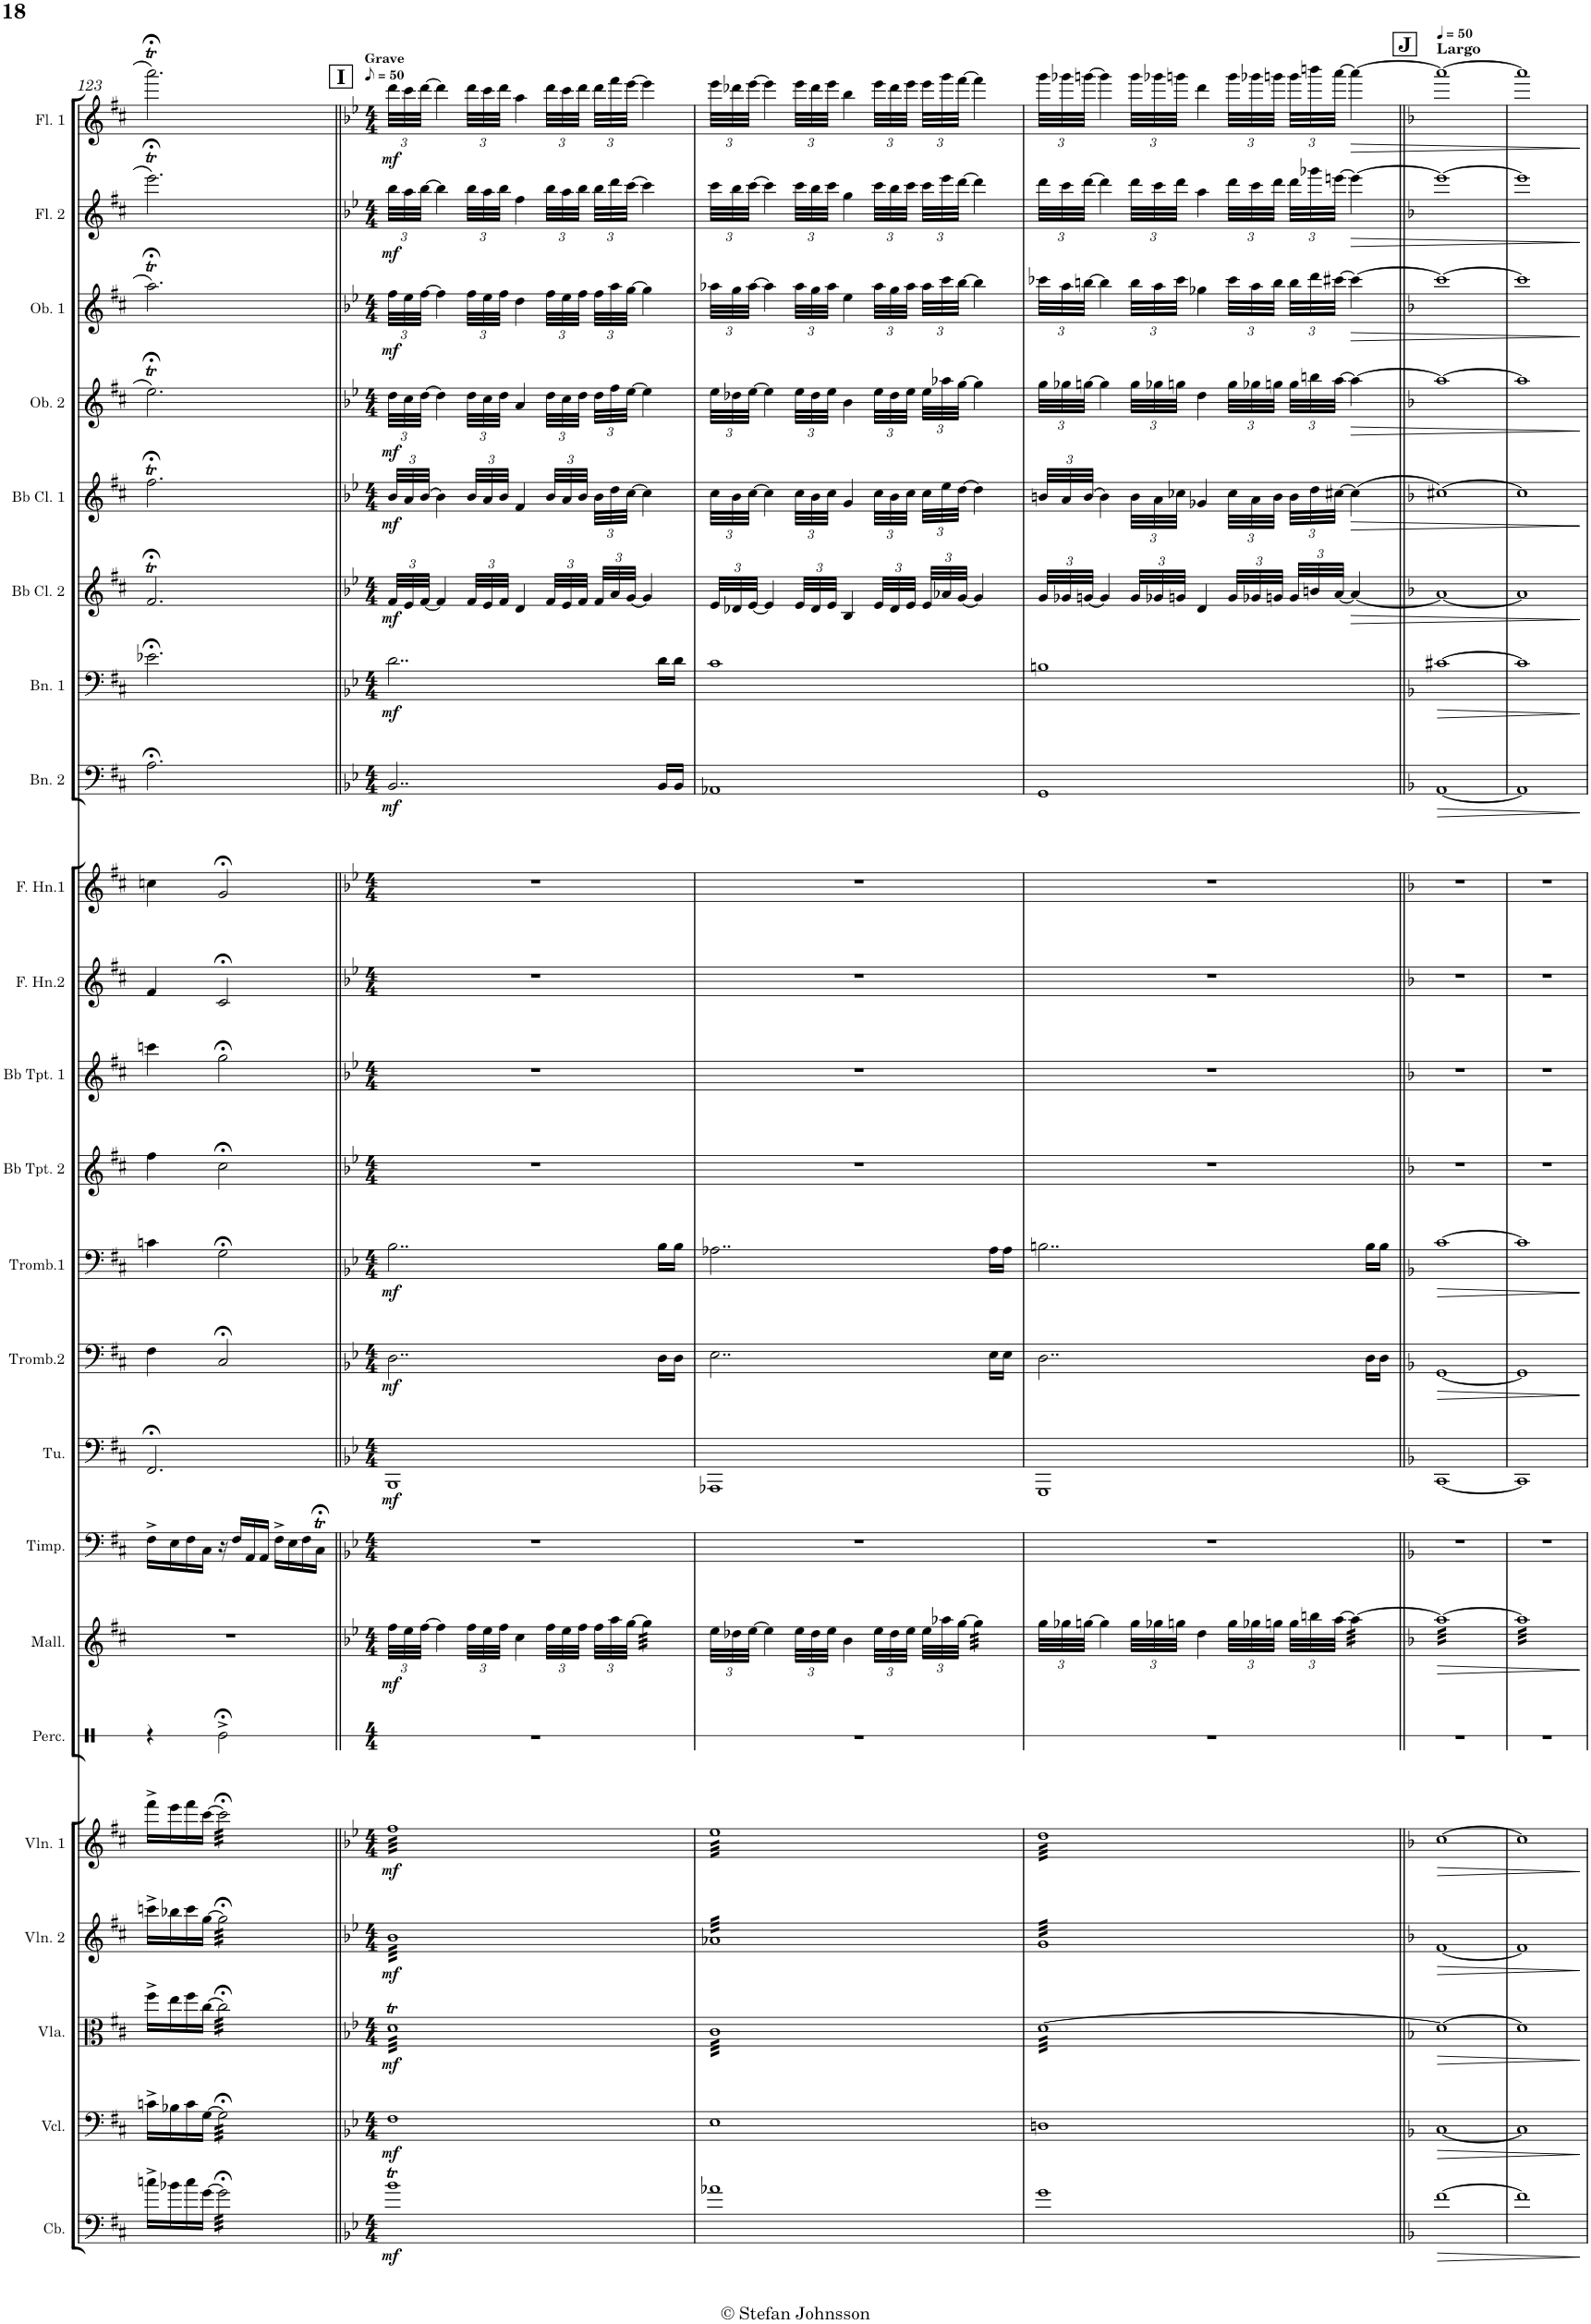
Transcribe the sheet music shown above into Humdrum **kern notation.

**kern	**dynam	**kern	**dynam	**kern	**dynam	**kern	**dynam	**kern	**dynam	**kern	**kern	**dynam	**kern	**kern	**dynam	**kern	**dynam	**kern	**dynam	**kern	**kern	**kern	**kern	**kern	**dynam	**kern	**dynam	**kern	**dynam	**kern	**dynam	**kern	**dynam	**kern	**dynam	**kern	**dynam	**kern	**dynam
*part23	*part23	*part22	*part22	*part21	*part21	*part20	*part20	*part19	*part19	*part18	*part17	*part17	*part16	*part15	*part15	*part14	*part14	*part13	*part13	*part12	*part11	*part10	*part9	*part8	*part8	*part7	*part7	*part6	*part6	*part5	*part5	*part4	*part4	*part3	*part3	*part2	*part2	*part1	*part1
*staff23	*staff23	*staff22	*staff22	*staff21	*staff21	*staff20	*staff20	*staff19	*staff19	*staff18	*staff17	*staff17	*staff16	*staff15	*staff15	*staff14	*staff14	*staff13	*staff13	*staff12	*staff11	*staff10	*staff9	*staff8	*staff8	*staff7	*staff7	*staff6	*staff6	*staff5	*staff5	*staff4	*staff4	*staff3	*staff3	*staff2	*staff2	*staff1	*staff1
*I"Contrabass	*	*I"Cello	*	*I"Viola	*	*I"Violin 2	*	*I"Violin 1	*	*I"Percussion	*I"Mallet	*	*I"Timpani	*I"Tuba	*	*I"Trombone2	*	*I"Trombone1	*	*I"Bb Trumpet 2	*I"Bb Trumpet 1	*I"French Horn2	*I"French Horn1	*I"Bassoon 2	*	*I"Bassoon 1	*	*I"Bb Clarinet 2	*	*I"Bb Clarinet 1	*	*I"Oboe 2	*	*I"Oboe 1	*	*I"Flute 2	*	*I"Flute 1	*
*I'Cb.	*	*	*	*I'Vla.	*	*I'Vln. 2	*	*I'Vln. 1	*	*I'Perc.	*I'Mall.	*	*I'Timp.	*I'Tu.	*	*I'Tromb.2	*	*I'Tromb.1	*	*I'Bb Tpt. 2	*I'Bb Tpt. 1	*I'F. Hn.2	*I'F. Hn.1	*I'Bn. 2	*	*I'Bn. 1	*	*I'Bb Cl. 2	*	*I'Bb Cl. 1	*	*I'Ob. 2	*	*I'Ob. 1	*	*I'Fl. 2	*	*I'Fl. 1	*
!!LO:PB:g=z
*clefF4	*	*clefF4	*	*clefC3	*	*clefG2	*	*clefG2	*	*clefX	*clefG2	*	*clefF4	*clefF4	*	*clefF4	*	*clefF4	*	*clefG2	*clefG2	*clefG2	*clefG2	*clefF4	*	*clefF4	*	*clefG2	*	*clefG2	*	*clefG2	*	*clefG2	*	*clefG2	*	*clefG2	*
*Trd7c12	*	*	*	*	*	*	*	*	*	*	*	*	*	*	*	*	*	*	*	*Trd1c2	*Trd1c2	*Trd4c7	*Trd4c7	*	*	*	*	*Trd1c2	*	*Trd1c2	*	*	*	*	*	*	*	*	*
*k[f#c#]	*	*k[f#c#]	*	*k[f#c#]	*	*k[f#c#]	*	*k[f#c#]	*	*k[f#c#]	*k[f#c#]	*	*k[f#c#]	*k[f#c#]	*	*k[f#c#]	*	*k[f#c#]	*	*k[f#c#]	*k[f#c#]	*k[f#c#]	*k[f#c#]	*k[f#c#]	*	*k[f#c#]	*	*k[f#c#]	*	*k[f#c#]	*	*k[f#c#]	*	*k[f#c#]	*	*k[f#c#]	*	*k[f#c#]	*
*D:	*	*D:	*	*D:	*	*D:	*	*D:	*	*D:	*D:	*	*D:	*D:	*	*D:	*	*D:	*	*D:	*D:	*D:	*D:	*D:	*	*D:	*	*D:	*	*D:	*	*D:	*	*D:	*	*D:	*	*D:	*
*M3/4	*	*M3/4	*	*M3/4	*	*M3/4	*	*M3/4	*	*M3/4	*M3/4	*	*M3/4	*M3/4	*	*M3/4	*	*M3/4	*	*M3/4	*M3/4	*M3/4	*M3/4	*M3/4	*	*M3/4	*	*M3/4	*	*M3/4	*	*M3/4	*	*M3/4	*	*M3/4	*	*M3/4	*
=123	=123	=123	=123	=123	=123	=123	=123	=123	=123	=123	=123	=123	=123	=123	=123	=123	=123	=123	=123	=123	=123	=123	=123	=123	=123	=123	=123	=123	=123	=123	=123	=123	=123	=123	=123	=123	=123	=123	=123
16ccn^\LL	.	16cn^\LL	.	16ff#^\LL	.	16cccn^\LL	.	16fff#^\LL	.	4r	2.r	.	16F#^\LL	2.FF#;</	.	4F#\	.	4cn\	.	4ff#\	4cccn\	4f#/	4ccn\	2.A;<\	.	2.e-X;<\	.	2.f#;<t/	.	2.ff#;<t\	.	2.ee;<T\	.	2.aa;<T\	.	2.eee;<T\	.	2.aaa;<T\	.
16b-X\	.	16B-X\	.	16ee\	.	16bb-X\	.	16eee\	.	.	.	.	16E\	.	.	.	.	.	.	.	.	.	.	.	.	.	.	.	.	.	.	.	.	.	.	.	.	.	.
16cc\	.	16c\	.	16ff#\	.	16ccc\	.	16fff#\	.	.	.	.	16F#\	.	.	.	.	.	.	.	.	.	.	.	.	.	.	.	.	.	.	.	.	.	.	.	.	.	.
[16g\JJ	.	[16G\JJ	.	[16cc#\JJ	.	[16gg\JJ	.	[16ccc#\JJ	.	.	.	.	16C#\JJ	.	.	.	.	.	.	.	.	.	.	.	.	.	.	.	.	.	.	.	.	.	.	.	.	.	.
*tremolo	*	*	*	*	*	*	*	*	*	*	*	*	*	*	*	*	*	*	*	*	*	*	*	*	*	*	*	*	*	*	*	*	*	*	*	*	*	*	*
*	*	*tremolo	*	*	*	*	*	*	*	*	*	*	*	*	*	*	*	*	*	*	*	*	*	*	*	*	*	*	*	*	*	*	*	*	*	*	*	*	*
*	*	*	*	*tremolo	*	*	*	*	*	*	*	*	*	*	*	*	*	*	*	*	*	*	*	*	*	*	*	*	*	*	*	*	*	*	*	*	*	*	*
*	*	*	*	*	*	*tremolo	*	*	*	*	*	*	*	*	*	*	*	*	*	*	*	*	*	*	*	*	*	*	*	*	*	*	*	*	*	*	*	*	*
*	*	*	*	*	*	*	*	*tremolo	*	*	*	*	*	*	*	*	*	*	*	*	*	*	*	*	*	*	*	*	*	*	*	*	*	*	*	*	*	*	*
32g;<\]LLL	.	32G;<\]LLL	.	32cc#;<\]LLL	.	32gg;<\]LLL	.	32ccc#;<\]LLL	.	2ffn;<^\	.	.	16r	.	.	2C#;</	.	2G;<\	.	2cc#;<\	2gg;<\	2c#;</	2g;</	.	.	.	.	.	.	.	.	.	.	.	.	.	.	.	.
32g;<\	.	32G;<\	.	32cc#;<\	.	32gg;<\	.	32ccc#;<\	.	.	.	.	.	.	.	.	.	.	.	.	.	.	.	.	.	.	.	.	.	.	.	.	.	.	.	.	.	.	.
32g;<\	.	32G;<\	.	32cc#;<\	.	32gg;<\	.	32ccc#;<\	.	.	.	.	16F#/LL	.	.	.	.	.	.	.	.	.	.	.	.	.	.	.	.	.	.	.	.	.	.	.	.	.	.
32g;<\	.	32G;<\	.	32cc#;<\	.	32gg;<\	.	32ccc#;<\	.	.	.	.	.	.	.	.	.	.	.	.	.	.	.	.	.	.	.	.	.	.	.	.	.	.	.	.	.	.	.
32g;<\	.	32G;<\	.	32cc#;<\	.	32gg;<\	.	32ccc#;<\	.	.	.	.	16AA/	.	.	.	.	.	.	.	.	.	.	.	.	.	.	.	.	.	.	.	.	.	.	.	.	.	.
32g;<\	.	32G;<\	.	32cc#;<\	.	32gg;<\	.	32ccc#;<\	.	.	.	.	.	.	.	.	.	.	.	.	.	.	.	.	.	.	.	.	.	.	.	.	.	.	.	.	.	.	.
32g;<\	.	32G;<\	.	32cc#;<\	.	32gg;<\	.	32ccc#;<\	.	.	.	.	16AA/JJ	.	.	.	.	.	.	.	.	.	.	.	.	.	.	.	.	.	.	.	.	.	.	.	.	.	.
32g;<\	.	32G;<\	.	32cc#;<\	.	32gg;<\	.	32ccc#;<\	.	.	.	.	.	.	.	.	.	.	.	.	.	.	.	.	.	.	.	.	.	.	.	.	.	.	.	.	.	.	.
32g;<\	.	32G;<\	.	32cc#;<\	.	32gg;<\	.	32ccc#;<\	.	.	.	.	16F#^\LL	.	.	.	.	.	.	.	.	.	.	.	.	.	.	.	.	.	.	.	.	.	.	.	.	.	.
32g;<\	.	32G;<\	.	32cc#;<\	.	32gg;<\	.	32ccc#;<\	.	.	.	.	.	.	.	.	.	.	.	.	.	.	.	.	.	.	.	.	.	.	.	.	.	.	.	.	.	.	.
32g;<\	.	32G;<\	.	32cc#;<\	.	32gg;<\	.	32ccc#;<\	.	.	.	.	16E\	.	.	.	.	.	.	.	.	.	.	.	.	.	.	.	.	.	.	.	.	.	.	.	.	.	.
32g;<\	.	32G;<\	.	32cc#;<\	.	32gg;<\	.	32ccc#;<\	.	.	.	.	.	.	.	.	.	.	.	.	.	.	.	.	.	.	.	.	.	.	.	.	.	.	.	.	.	.	.
32g;<\	.	32G;<\	.	32cc#;<\	.	32gg;<\	.	32ccc#;<\	.	.	.	.	16F#\	.	.	.	.	.	.	.	.	.	.	.	.	.	.	.	.	.	.	.	.	.	.	.	.	.	.
32g;<\	.	32G;<\	.	32cc#;<\	.	32gg;<\	.	32ccc#;<\	.	.	.	.	.	.	.	.	.	.	.	.	.	.	.	.	.	.	.	.	.	.	.	.	.	.	.	.	.	.	.
32g;<\	.	32G;<\	.	32cc#;<\	.	32gg;<\	.	32ccc#;<\	.	.	.	.	16C#;<t\JJ	.	.	.	.	.	.	.	.	.	.	.	.	.	.	.	.	.	.	.	.	.	.	.	.	.	.
32g;<\JJJ	.	32G;<\JJJ	.	32cc#;<\JJJ	.	32gg;<\JJJ	.	32ccc#;<\JJJ	.	.	.	.	.	.	.	.	.	.	.	.	.	.	.	.	.	.	.	.	.	.	.	.	.	.	.	.	.	.	.
*	*	*Xtremolo	*	*	*	*	*	*	*	*	*	*	*	*	*	*	*	*	*	*	*	*	*	*	*	*	*	*	*	*	*	*	*	*	*	*	*	*	*
*Xtremolo	*	*	*	*	*	*	*	*	*	*	*	*	*	*	*	*	*	*	*	*	*	*	*	*	*	*	*	*	*	*	*	*	*	*	*	*	*	*	*
=124||	=124||	=124||	=124||	=124||	=124||	=124||	=124||	=124||	=124||	=124||	=124||	=124||	=124||	=124||	=124||	=124||	=124||	=124||	=124||	=124||	=124||	=124||	=124||	=124||	=124||	=124||	=124||	=124||	=124||	=124||	=124||	=124||	=124||	=124||	=124||	=124||	=124||	=124||	=124||
!!LO:REH:place=s1:a:B:cj:fs=14:t=I
*k[b-e-]	*	*k[b-e-]	*	*k[b-e-]	*	*k[b-e-]	*	*k[b-e-]	*	*k[b-e-]	*k[b-e-]	*	*k[b-e-]	*k[b-e-]	*	*k[b-e-]	*	*k[b-e-]	*	*k[b-e-]	*k[b-e-]	*k[b-e-]	*k[b-e-]	*k[b-e-]	*	*k[b-e-]	*	*k[b-e-]	*	*k[b-e-]	*	*k[b-e-]	*	*k[b-e-]	*	*k[b-e-]	*	*k[b-e-]	*
*B-:	*	*B-:	*	*B-:	*	*B-:	*	*B-:	*	*B-:	*B-:	*	*B-:	*B-:	*	*B-:	*	*B-:	*	*B-:	*B-:	*B-:	*B-:	*B-:	*	*B-:	*	*B-:	*	*B-:	*	*B-:	*	*B-:	*	*B-:	*	*B-:	*
*M4/4	*	*M4/4	*	*M4/4	*	*M4/4	*	*M4/4	*	*M4/4	*M4/4	*	*M4/4	*M4/4	*	*M4/4	*	*M4/4	*	*M4/4	*M4/4	*M4/4	*M4/4	*M4/4	*	*M4/4	*	*M4/4	*	*M4/4	*	*M4/4	*	*M4/4	*	*M4/4	*	*M4/4	*
*	*	*	*	*	*	*	*	*	*	*	*Xbrackettup	*	*	*	*	*	*	*	*	*	*	*	*	*	*	*	*	*Xbrackettup	*	*Xbrackettup	*	*Xbrackettup	*	*Xbrackettup	*	*Xbrackettup	*	*Xbrackettup	*
*	*	*	*	*	*	*	*	*	*	*	*	*	*	*	*	*	*	*	*	*	*	*	*	*	*	*	*	*	*	*	*	*	*	*	*	*	*	*MM25	*
!	!	!	!	!	!	!	!	!	!	!	!	!	!	!	!	!	!	!	!	!	!	!	!	!	!	!	!	!	!	!	!	!	!	!	!	!	!	!LO:TX:a:B:t=Grave	!
!	!LO:DY:b	!	!LO:DY:b	!	!LO:DY:b	!	!LO:DY:b	!	!LO:DY:b	!	!	!LO:DY:b	!	!	!LO:DY:b	!	!LO:DY:b	!	!LO:DY:b	!	!	!	!	!	!LO:DY:b	!	!LO:DY:b	!	!LO:DY:b	!	!LO:DY:b	!	!LO:DY:b	!	!LO:DY:b	!	!LO:DY:b	!	!LO:DY:b
1b-T	mf	1F	mf	32dtLLL	mf	32b-LLL	mf	32ffLLL	mf	1r	48ff\LLL	mf	1r	1BBB-	mf	2..D\	mf	2..B-\	mf	1r	1r	1r	1r	2..BB-/	mf	2..d\	mf	48f/LLL	mf	48b-/LLL	mf	48dd\LLL	mf	48ff\LLL	mf	48bb-\LLL	mf	48ddd\LLL	mf
.	.	.	.	.	.	.	.	.	.	.	48ee-\	.	.	.	.	.	.	.	.	.	.	.	.	.	.	.	.	48e-/	.	48a/	.	48cc\	.	48ee-\	.	48aa\	.	48ccc\	.
.	.	.	.	32dt	.	32b-	.	32ff	.	.	.	.	.	.	.	.	.	.	.	.	.	.	.	.	.	.	.	.	.	.	.	.	.	.	.	.	.	.	.
.	.	.	.	.	.	.	.	.	.	.	[48ff\JJJ	.	.	.	.	.	.	.	.	.	.	.	.	.	.	.	.	[48f/JJJ	.	[48b-/JJJ	.	[48dd\JJJ	.	[48ff\JJJ	.	[48bb-\JJJ	.	[48ddd\JJJ	.
.	.	.	.	32dt	.	32b-	.	32ff	.	.	4ff\]	.	.	.	.	.	.	.	.	.	.	.	.	.	.	.	.	4f/]	.	4b-\]	.	4dd\]	.	4ff\]	.	4bb-\]	.	4ddd\]	.
.	.	.	.	32dt	.	32b-	.	32ff	.	.	.	.	.	.	.	.	.	.	.	.	.	.	.	.	.	.	.	.	.	.	.	.	.	.	.	.	.	.	.
.	.	.	.	32dt	.	32b-	.	32ff	.	.	.	.	.	.	.	.	.	.	.	.	.	.	.	.	.	.	.	.	.	.	.	.	.	.	.	.	.	.	.
.	.	.	.	32dt	.	32b-	.	32ff	.	.	.	.	.	.	.	.	.	.	.	.	.	.	.	.	.	.	.	.	.	.	.	.	.	.	.	.	.	.	.
.	.	.	.	32dt	.	32b-	.	32ff	.	.	.	.	.	.	.	.	.	.	.	.	.	.	.	.	.	.	.	.	.	.	.	.	.	.	.	.	.	.	.
.	.	.	.	32dt	.	32b-	.	32ff	.	.	.	.	.	.	.	.	.	.	.	.	.	.	.	.	.	.	.	.	.	.	.	.	.	.	.	.	.	.	.
.	.	.	.	32dt	.	32b-	.	32ff	.	.	.	.	.	.	.	.	.	.	.	.	.	.	.	.	.	.	.	.	.	.	.	.	.	.	.	.	.	.	.
.	.	.	.	32dt	.	32b-	.	32ff	.	.	.	.	.	.	.	.	.	.	.	.	.	.	.	.	.	.	.	.	.	.	.	.	.	.	.	.	.	.	.
.	.	.	.	32dt	.	32b-	.	32ff	.	.	48ff\LLL	.	.	.	.	.	.	.	.	.	.	.	.	.	.	.	.	48f/LLL	.	48b-/LLL	.	48dd\LLL	.	48ff\LLL	.	48bb-\LLL	.	48ddd\LLL	.
.	.	.	.	.	.	.	.	.	.	.	48ee-\	.	.	.	.	.	.	.	.	.	.	.	.	.	.	.	.	48e-/	.	48a/	.	48cc\	.	48ee-\	.	48aa\	.	48ccc\	.
.	.	.	.	32dt	.	32b-	.	32ff	.	.	.	.	.	.	.	.	.	.	.	.	.	.	.	.	.	.	.	.	.	.	.	.	.	.	.	.	.	.	.
.	.	.	.	.	.	.	.	.	.	.	48ff\JJJ	.	.	.	.	.	.	.	.	.	.	.	.	.	.	.	.	48f/JJJ	.	48b-/JJJ	.	48dd\JJJ	.	48ff\JJJ	.	48bb-\JJJ	.	48ddd\JJJ	.
.	.	.	.	32dt	.	32b-	.	32ff	.	.	4cc\	.	.	.	.	.	.	.	.	.	.	.	.	.	.	.	.	4d/	.	4f/	.	4a/	.	4dd\	.	4ff\	.	4aa\	.
.	.	.	.	32dt	.	32b-	.	32ff	.	.	.	.	.	.	.	.	.	.	.	.	.	.	.	.	.	.	.	.	.	.	.	.	.	.	.	.	.	.	.
.	.	.	.	32dt	.	32b-	.	32ff	.	.	.	.	.	.	.	.	.	.	.	.	.	.	.	.	.	.	.	.	.	.	.	.	.	.	.	.	.	.	.
.	.	.	.	32dt	.	32b-	.	32ff	.	.	.	.	.	.	.	.	.	.	.	.	.	.	.	.	.	.	.	.	.	.	.	.	.	.	.	.	.	.	.
.	.	.	.	32dt	.	32b-	.	32ff	.	.	.	.	.	.	.	.	.	.	.	.	.	.	.	.	.	.	.	.	.	.	.	.	.	.	.	.	.	.	.
.	.	.	.	32dt	.	32b-	.	32ff	.	.	.	.	.	.	.	.	.	.	.	.	.	.	.	.	.	.	.	.	.	.	.	.	.	.	.	.	.	.	.
.	.	.	.	32dt	.	32b-	.	32ff	.	.	.	.	.	.	.	.	.	.	.	.	.	.	.	.	.	.	.	.	.	.	.	.	.	.	.	.	.	.	.
.	.	.	.	32dt	.	32b-	.	32ff	.	.	.	.	.	.	.	.	.	.	.	.	.	.	.	.	.	.	.	.	.	.	.	.	.	.	.	.	.	.	.
.	.	.	.	32dt	.	32b-	.	32ff	.	.	48ff\LLL	.	.	.	.	.	.	.	.	.	.	.	.	.	.	.	.	48f/LLL	.	48b-/LLL	.	48dd\LLL	.	48ff\LLL	.	48bb-\LLL	.	48ddd\LLL	.
.	.	.	.	.	.	.	.	.	.	.	48ee-\	.	.	.	.	.	.	.	.	.	.	.	.	.	.	.	.	48e-/	.	48a/	.	48cc\	.	48ee-\	.	48aa\	.	48ccc\	.
.	.	.	.	32dt	.	32b-	.	32ff	.	.	.	.	.	.	.	.	.	.	.	.	.	.	.	.	.	.	.	.	.	.	.	.	.	.	.	.	.	.	.
.	.	.	.	.	.	.	.	.	.	.	48ff\JJJ	.	.	.	.	.	.	.	.	.	.	.	.	.	.	.	.	48f/JJJ	.	48b-/JJJ	.	48dd\JJJ	.	48ff\JJJ	.	48bb-\JJJ	.	48ddd\JJJ	.
.	.	.	.	32dt	.	32b-	.	32ff	.	.	48ff\LLL	.	.	.	.	.	.	.	.	.	.	.	.	.	.	.	.	48f/LLL	.	48b-\LLL	.	48dd\LLL	.	48ff\LLL	.	48bb-\LLL	.	48ddd\LLL	.
.	.	.	.	.	.	.	.	.	.	.	48aa\	.	.	.	.	.	.	.	.	.	.	.	.	.	.	.	.	48a/	.	48dd\	.	48ff\	.	48aa\	.	48ddd\	.	48fff\	.
.	.	.	.	32dt	.	32b-	.	32ff	.	.	.	.	.	.	.	.	.	.	.	.	.	.	.	.	.	.	.	.	.	.	.	.	.	.	.	.	.	.	.
.	.	.	.	.	.	.	.	.	.	.	[48gg\JJJ	.	.	.	.	.	.	.	.	.	.	.	.	.	.	.	.	[48g/JJJ	.	[48cc\JJJ	.	[48ee-\JJJ	.	[48gg\JJJ	.	[48ccc\JJJ	.	[48eee-\JJJ	.
*	*	*	*	*	*	*	*	*	*	*	*tremolo	*	*	*	*	*	*	*	*	*	*	*	*	*	*	*	*	*	*	*	*	*	*	*	*	*	*	*	*
.	.	.	.	32dt	.	32b-	.	32ff	.	.	32gg\]LLL	.	.	.	.	.	.	.	.	.	.	.	.	.	.	.	.	4g/]	.	4cc\]	.	4ee-\]	.	4gg\]	.	4ccc\]	.	4eee-\]	.
.	.	.	.	32dt	.	32b-	.	32ff	.	.	32gg\	.	.	.	.	.	.	.	.	.	.	.	.	.	.	.	.	.	.	.	.	.	.	.	.	.	.	.	.
.	.	.	.	32dt	.	32b-	.	32ff	.	.	32gg\	.	.	.	.	.	.	.	.	.	.	.	.	.	.	.	.	.	.	.	.	.	.	.	.	.	.	.	.
.	.	.	.	32dt	.	32b-	.	32ff	.	.	32gg\	.	.	.	.	.	.	.	.	.	.	.	.	.	.	.	.	.	.	.	.	.	.	.	.	.	.	.	.
.	.	.	.	32dt	.	32b-	.	32ff	.	.	32gg\	.	.	.	.	16D\LL	.	16B-\LL	.	.	.	.	.	16BB-/LL	.	16d\LL	.	.	.	.	.	.	.	.	.	.	.	.	.
.	.	.	.	32dt	.	32b-	.	32ff	.	.	32gg\	.	.	.	.	.	.	.	.	.	.	.	.	.	.	.	.	.	.	.	.	.	.	.	.	.	.	.	.
.	.	.	.	32dt	.	32b-	.	32ff	.	.	32gg\	.	.	.	.	16D\JJ	.	16B-\JJ	.	.	.	.	.	16BB-/JJ	.	16d\JJ	.	.	.	.	.	.	.	.	.	.	.	.	.
.	.	.	.	32dtJJJ	.	32b-JJJ	.	32ffJJJ	.	.	32gg\JJJ	.	.	.	.	.	.	.	.	.	.	.	.	.	.	.	.	.	.	.	.	.	.	.	.	.	.	.	.
*	*	*	*	*	*	*	*	*	*	*	*Xtremolo	*	*	*	*	*	*	*	*	*	*	*	*	*	*	*	*	*	*	*	*	*	*	*	*	*	*	*	*
=125	=125	=125	=125	=125	=125	=125	=125	=125	=125	=125	=125	=125	=125	=125	=125	=125	=125	=125	=125	=125	=125	=125	=125	=125	=125	=125	=125	=125	=125	=125	=125	=125	=125	=125	=125	=125	=125	=125	=125
1a-X	.	1E-	.	32cLLL	.	32a-XLLL	.	32ee-LLL	.	1r	48ee-\LLL	.	1r	1AAA-X	.	2..E-\	.	2..A-X\	.	1r	1r	1r	1r	1AA-X	.	1c	.	48e-/LLL	.	48cc\LLL	.	48ee-\LLL	.	48aa-X\LLL	.	48ccc\LLL	.	48eee-\LLL	.
.	.	.	.	.	.	.	.	.	.	.	48dd-X\	.	.	.	.	.	.	.	.	.	.	.	.	.	.	.	.	48d-X/	.	48b-\	.	48dd-X\	.	48gg\	.	48bb-\	.	48ddd-X\	.
.	.	.	.	32c	.	32a-X	.	32ee-	.	.	.	.	.	.	.	.	.	.	.	.	.	.	.	.	.	.	.	.	.	.	.	.	.	.	.	.	.	.	.
.	.	.	.	.	.	.	.	.	.	.	[48ee-\JJJ	.	.	.	.	.	.	.	.	.	.	.	.	.	.	.	.	[48e-/JJJ	.	[48cc\JJJ	.	[48ee-\JJJ	.	[48aa-\JJJ	.	[48ccc\JJJ	.	[48eee-\JJJ	.
.	.	.	.	32c	.	32a-X	.	32ee-	.	.	4ee-\]	.	.	.	.	.	.	.	.	.	.	.	.	.	.	.	.	4e-/]	.	4cc\]	.	4ee-\]	.	4aa-\]	.	4ccc\]	.	4eee-\]	.
.	.	.	.	32c	.	32a-X	.	32ee-	.	.	.	.	.	.	.	.	.	.	.	.	.	.	.	.	.	.	.	.	.	.	.	.	.	.	.	.	.	.	.
.	.	.	.	32c	.	32a-X	.	32ee-	.	.	.	.	.	.	.	.	.	.	.	.	.	.	.	.	.	.	.	.	.	.	.	.	.	.	.	.	.	.	.
.	.	.	.	32c	.	32a-X	.	32ee-	.	.	.	.	.	.	.	.	.	.	.	.	.	.	.	.	.	.	.	.	.	.	.	.	.	.	.	.	.	.	.
.	.	.	.	32c	.	32a-X	.	32ee-	.	.	.	.	.	.	.	.	.	.	.	.	.	.	.	.	.	.	.	.	.	.	.	.	.	.	.	.	.	.	.
.	.	.	.	32c	.	32a-X	.	32ee-	.	.	.	.	.	.	.	.	.	.	.	.	.	.	.	.	.	.	.	.	.	.	.	.	.	.	.	.	.	.	.
.	.	.	.	32c	.	32a-X	.	32ee-	.	.	.	.	.	.	.	.	.	.	.	.	.	.	.	.	.	.	.	.	.	.	.	.	.	.	.	.	.	.	.
.	.	.	.	32c	.	32a-X	.	32ee-	.	.	.	.	.	.	.	.	.	.	.	.	.	.	.	.	.	.	.	.	.	.	.	.	.	.	.	.	.	.	.
.	.	.	.	32c	.	32a-X	.	32ee-	.	.	48ee-\LLL	.	.	.	.	.	.	.	.	.	.	.	.	.	.	.	.	48e-/LLL	.	48cc\LLL	.	48ee-\LLL	.	48aa-\LLL	.	48ccc\LLL	.	48eee-\LLL	.
.	.	.	.	.	.	.	.	.	.	.	48dd-\	.	.	.	.	.	.	.	.	.	.	.	.	.	.	.	.	48d-/	.	48b-\	.	48dd-\	.	48gg\	.	48bb-\	.	48ddd-\	.
.	.	.	.	32c	.	32a-X	.	32ee-	.	.	.	.	.	.	.	.	.	.	.	.	.	.	.	.	.	.	.	.	.	.	.	.	.	.	.	.	.	.	.
.	.	.	.	.	.	.	.	.	.	.	48ee-\JJJ	.	.	.	.	.	.	.	.	.	.	.	.	.	.	.	.	48e-/JJJ	.	48cc\JJJ	.	48ee-\JJJ	.	48aa-\JJJ	.	48ccc\JJJ	.	48eee-\JJJ	.
.	.	.	.	32c	.	32a-X	.	32ee-	.	.	4b-\	.	.	.	.	.	.	.	.	.	.	.	.	.	.	.	.	4B-/	.	4g/	.	4b-\	.	4ee-\	.	4gg\	.	4bb-\	.
.	.	.	.	32c	.	32a-X	.	32ee-	.	.	.	.	.	.	.	.	.	.	.	.	.	.	.	.	.	.	.	.	.	.	.	.	.	.	.	.	.	.	.
.	.	.	.	32c	.	32a-X	.	32ee-	.	.	.	.	.	.	.	.	.	.	.	.	.	.	.	.	.	.	.	.	.	.	.	.	.	.	.	.	.	.	.
.	.	.	.	32c	.	32a-X	.	32ee-	.	.	.	.	.	.	.	.	.	.	.	.	.	.	.	.	.	.	.	.	.	.	.	.	.	.	.	.	.	.	.
.	.	.	.	32c	.	32a-X	.	32ee-	.	.	.	.	.	.	.	.	.	.	.	.	.	.	.	.	.	.	.	.	.	.	.	.	.	.	.	.	.	.	.
.	.	.	.	32c	.	32a-X	.	32ee-	.	.	.	.	.	.	.	.	.	.	.	.	.	.	.	.	.	.	.	.	.	.	.	.	.	.	.	.	.	.	.
.	.	.	.	32c	.	32a-X	.	32ee-	.	.	.	.	.	.	.	.	.	.	.	.	.	.	.	.	.	.	.	.	.	.	.	.	.	.	.	.	.	.	.
.	.	.	.	32c	.	32a-X	.	32ee-	.	.	.	.	.	.	.	.	.	.	.	.	.	.	.	.	.	.	.	.	.	.	.	.	.	.	.	.	.	.	.
.	.	.	.	32c	.	32a-X	.	32ee-	.	.	48ee-\LLL	.	.	.	.	.	.	.	.	.	.	.	.	.	.	.	.	48e-/LLL	.	48cc\LLL	.	48ee-\LLL	.	48aa-\LLL	.	48ccc\LLL	.	48eee-\LLL	.
.	.	.	.	.	.	.	.	.	.	.	48dd-\	.	.	.	.	.	.	.	.	.	.	.	.	.	.	.	.	48d-/	.	48b-\	.	48dd-\	.	48gg\	.	48bb-\	.	48ddd-\	.
.	.	.	.	32c	.	32a-X	.	32ee-	.	.	.	.	.	.	.	.	.	.	.	.	.	.	.	.	.	.	.	.	.	.	.	.	.	.	.	.	.	.	.
.	.	.	.	.	.	.	.	.	.	.	48ee-\JJJ	.	.	.	.	.	.	.	.	.	.	.	.	.	.	.	.	48e-/JJJ	.	48cc\JJJ	.	48ee-\JJJ	.	48aa-\JJJ	.	48ccc\JJJ	.	48eee-\JJJ	.
.	.	.	.	32c	.	32a-X	.	32ee-	.	.	48ee-\LLL	.	.	.	.	.	.	.	.	.	.	.	.	.	.	.	.	48e-/LLL	.	48cc\LLL	.	48ee-\LLL	.	48aa-\LLL	.	48ccc\LLL	.	48eee-\LLL	.
.	.	.	.	.	.	.	.	.	.	.	48aa-X\	.	.	.	.	.	.	.	.	.	.	.	.	.	.	.	.	48a-X/	.	48ee-\	.	48aa-X\	.	48ccc\	.	48eee-\	.	48ggg\	.
.	.	.	.	32c	.	32a-X	.	32ee-	.	.	.	.	.	.	.	.	.	.	.	.	.	.	.	.	.	.	.	.	.	.	.	.	.	.	.	.	.	.	.
.	.	.	.	.	.	.	.	.	.	.	[48gg\JJJ	.	.	.	.	.	.	.	.	.	.	.	.	.	.	.	.	[48g/JJJ	.	[48dd\JJJ	.	[48gg\JJJ	.	[48bb-\JJJ	.	[48ddd\JJJ	.	[48fff\JJJ	.
*	*	*	*	*	*	*	*	*	*	*	*tremolo	*	*	*	*	*	*	*	*	*	*	*	*	*	*	*	*	*	*	*	*	*	*	*	*	*	*	*	*
.	.	.	.	32c	.	32a-X	.	32ee-	.	.	32gg\]LLL	.	.	.	.	.	.	.	.	.	.	.	.	.	.	.	.	4g/]	.	4dd\]	.	4gg\]	.	4bb-\]	.	4ddd\]	.	4fff\]	.
.	.	.	.	32c	.	32a-X	.	32ee-	.	.	32gg\	.	.	.	.	.	.	.	.	.	.	.	.	.	.	.	.	.	.	.	.	.	.	.	.	.	.	.	.
.	.	.	.	32c	.	32a-X	.	32ee-	.	.	32gg\	.	.	.	.	.	.	.	.	.	.	.	.	.	.	.	.	.	.	.	.	.	.	.	.	.	.	.	.
.	.	.	.	32c	.	32a-X	.	32ee-	.	.	32gg\	.	.	.	.	.	.	.	.	.	.	.	.	.	.	.	.	.	.	.	.	.	.	.	.	.	.	.	.
.	.	.	.	32c	.	32a-X	.	32ee-	.	.	32gg\	.	.	.	.	16E-\LL	.	16A-\LL	.	.	.	.	.	.	.	.	.	.	.	.	.	.	.	.	.	.	.	.	.
.	.	.	.	32c	.	32a-X	.	32ee-	.	.	32gg\	.	.	.	.	.	.	.	.	.	.	.	.	.	.	.	.	.	.	.	.	.	.	.	.	.	.	.	.
.	.	.	.	32c	.	32a-X	.	32ee-	.	.	32gg\	.	.	.	.	16E-\JJ	.	16A-\JJ	.	.	.	.	.	.	.	.	.	.	.	.	.	.	.	.	.	.	.	.	.
.	.	.	.	32cJJJ	.	32a-XJJJ	.	32ee-JJJ	.	.	32gg\JJJ	.	.	.	.	.	.	.	.	.	.	.	.	.	.	.	.	.	.	.	.	.	.	.	.	.	.	.	.
*	*	*	*	*	*	*	*	*	*	*	*Xtremolo	*	*	*	*	*	*	*	*	*	*	*	*	*	*	*	*	*	*	*	*	*	*	*	*	*	*	*	*
=126	=126	=126	=126	=126	=126	=126	=126	=126	=126	=126	=126	=126	=126	=126	=126	=126	=126	=126	=126	=126	=126	=126	=126	=126	=126	=126	=126	=126	=126	=126	=126	=126	=126	=126	=126	=126	=126	=126	=126
1g	.	1Dn	.	[32dLLL	.	32gLLL	.	32ddLLL	.	1r	48gg\LLL	.	1r	1GGG	.	2..D\	.	2..Bn\	.	1r	1r	1r	1r	1GG	.	1Bn	.	48g/LLL	.	48bn/LLL	.	48gg\LLL	.	48ccc-X\LLL	.	48ddd\LLL	.	48ggg\LLL	.
.	.	.	.	.	.	.	.	.	.	.	48gg-X\	.	.	.	.	.	.	.	.	.	.	.	.	.	.	.	.	48g-X/	.	48a/	.	48gg-X\	.	48aa\	.	48ccc\	.	48ggg-X\	.
.	.	.	.	32d	.	32g	.	32dd	.	.	.	.	.	.	.	.	.	.	.	.	.	.	.	.	.	.	.	.	.	.	.	.	.	.	.	.	.	.	.
.	.	.	.	.	.	.	.	.	.	.	[48ggn\JJJ	.	.	.	.	.	.	.	.	.	.	.	.	.	.	.	.	[48gn/JJJ	.	[48b/JJJ	.	[48ggn\JJJ	.	[48bbn\JJJ	.	[48ddd\JJJ	.	[48gggn\JJJ	.
.	.	.	.	32d	.	32g	.	32dd	.	.	4gg\]	.	.	.	.	.	.	.	.	.	.	.	.	.	.	.	.	4g/]	.	4b\]	.	4gg\]	.	4bb\]	.	4ddd\]	.	4ggg\]	.
.	.	.	.	32d	.	32g	.	32dd	.	.	.	.	.	.	.	.	.	.	.	.	.	.	.	.	.	.	.	.	.	.	.	.	.	.	.	.	.	.	.
.	.	.	.	32d	.	32g	.	32dd	.	.	.	.	.	.	.	.	.	.	.	.	.	.	.	.	.	.	.	.	.	.	.	.	.	.	.	.	.	.	.
.	.	.	.	32d	.	32g	.	32dd	.	.	.	.	.	.	.	.	.	.	.	.	.	.	.	.	.	.	.	.	.	.	.	.	.	.	.	.	.	.	.
.	.	.	.	32d	.	32g	.	32dd	.	.	.	.	.	.	.	.	.	.	.	.	.	.	.	.	.	.	.	.	.	.	.	.	.	.	.	.	.	.	.
.	.	.	.	32d	.	32g	.	32dd	.	.	.	.	.	.	.	.	.	.	.	.	.	.	.	.	.	.	.	.	.	.	.	.	.	.	.	.	.	.	.
.	.	.	.	32d	.	32g	.	32dd	.	.	.	.	.	.	.	.	.	.	.	.	.	.	.	.	.	.	.	.	.	.	.	.	.	.	.	.	.	.	.
.	.	.	.	32d	.	32g	.	32dd	.	.	.	.	.	.	.	.	.	.	.	.	.	.	.	.	.	.	.	.	.	.	.	.	.	.	.	.	.	.	.
.	.	.	.	32d	.	32g	.	32dd	.	.	48gg\LLL	.	.	.	.	.	.	.	.	.	.	.	.	.	.	.	.	48g/LLL	.	48b\LLL	.	48gg\LLL	.	48bb\LLL	.	48ddd\LLL	.	48ggg\LLL	.
.	.	.	.	.	.	.	.	.	.	.	48gg-X\	.	.	.	.	.	.	.	.	.	.	.	.	.	.	.	.	48g-X/	.	48a\	.	48gg-X\	.	48aa\	.	48ccc\	.	48ggg-X\	.
.	.	.	.	32d	.	32g	.	32dd	.	.	.	.	.	.	.	.	.	.	.	.	.	.	.	.	.	.	.	.	.	.	.	.	.	.	.	.	.	.	.
.	.	.	.	.	.	.	.	.	.	.	48ggn\JJJ	.	.	.	.	.	.	.	.	.	.	.	.	.	.	.	.	48gn/JJJ	.	48cc-X\JJJ	.	48ggn\JJJ	.	48ccc-\JJJ	.	48ddd\JJJ	.	48gggn\JJJ	.
.	.	.	.	32d	.	32g	.	32dd	.	.	4dd\	.	.	.	.	.	.	.	.	.	.	.	.	.	.	.	.	4d/	.	4g-X/	.	4dd\	.	4gg-X\	.	4aa\	.	4ddd\	.
.	.	.	.	32d	.	32g	.	32dd	.	.	.	.	.	.	.	.	.	.	.	.	.	.	.	.	.	.	.	.	.	.	.	.	.	.	.	.	.	.	.
.	.	.	.	32d	.	32g	.	32dd	.	.	.	.	.	.	.	.	.	.	.	.	.	.	.	.	.	.	.	.	.	.	.	.	.	.	.	.	.	.	.
.	.	.	.	32d	.	32g	.	32dd	.	.	.	.	.	.	.	.	.	.	.	.	.	.	.	.	.	.	.	.	.	.	.	.	.	.	.	.	.	.	.
.	.	.	.	32d	.	32g	.	32dd	.	.	.	.	.	.	.	.	.	.	.	.	.	.	.	.	.	.	.	.	.	.	.	.	.	.	.	.	.	.	.
.	.	.	.	32d	.	32g	.	32dd	.	.	.	.	.	.	.	.	.	.	.	.	.	.	.	.	.	.	.	.	.	.	.	.	.	.	.	.	.	.	.
.	.	.	.	32d	.	32g	.	32dd	.	.	.	.	.	.	.	.	.	.	.	.	.	.	.	.	.	.	.	.	.	.	.	.	.	.	.	.	.	.	.
.	.	.	.	32d	.	32g	.	32dd	.	.	.	.	.	.	.	.	.	.	.	.	.	.	.	.	.	.	.	.	.	.	.	.	.	.	.	.	.	.	.
.	.	.	.	32d	.	32g	.	32dd	.	.	48gg\LLL	.	.	.	.	.	.	.	.	.	.	.	.	.	.	.	.	48g/LLL	.	48cc-\LLL	.	48gg\LLL	.	48ccc-\LLL	.	48ddd\LLL	.	48ggg\LLL	.
.	.	.	.	.	.	.	.	.	.	.	48gg-X\	.	.	.	.	.	.	.	.	.	.	.	.	.	.	.	.	48g-X/	.	48a\	.	48gg-X\	.	48aa\	.	48ccc\	.	48ggg-X\	.
.	.	.	.	32d	.	32g	.	32dd	.	.	.	.	.	.	.	.	.	.	.	.	.	.	.	.	.	.	.	.	.	.	.	.	.	.	.	.	.	.	.
.	.	.	.	.	.	.	.	.	.	.	48ggn\JJJ	.	.	.	.	.	.	.	.	.	.	.	.	.	.	.	.	48gn/JJJ	.	48b\JJJ	.	48ggn\JJJ	.	48bb\JJJ	.	48ddd\JJJ	.	48gggn\JJJ	.
.	.	.	.	32d	.	32g	.	32dd	.	.	48gg\LLL	.	.	.	.	.	.	.	.	.	.	.	.	.	.	.	.	48g/LLL	.	48b\LLL	.	48gg\LLL	.	48bb\LLL	.	48ddd\LLL	.	48ggg\LLL	.
.	.	.	.	.	.	.	.	.	.	.	48bbn\	.	.	.	.	.	.	.	.	.	.	.	.	.	.	.	.	48bn/	.	48dd\	.	48bbn\	.	48ddd\	.	48ggg-X\	.	48bbbn\	.
.	.	.	.	32d	.	32g	.	32dd	.	.	.	.	.	.	.	.	.	.	.	.	.	.	.	.	.	.	.	.	.	.	.	.	.	.	.	.	.	.	.
.	.	.	.	.	.	.	.	.	.	.	[48aa\JJJ	.	.	.	.	.	.	.	.	.	.	.	.	.	.	.	.	[48a/JJJ	.	[48cc#X\JJJ	.	[48aa\JJJ	.	[48ccc#X\JJJ	.	[48eeen\JJJ	.	[48aaa\JJJ	.
!	!	!	!	!	!	!	!	!	!	!	!	!	!	!	!	!	!	!	!	!	!	!	!	!	!	!	!	!	!LO:HP:b	!	!LO:HP:b	!	!LO:HP:b	!	!LO:HP:b	!	!LO:HP:b	!	!LO:HP:b
*	*	*	*	*	*	*	*	*	*	*	*tremolo	*	*	*	*	*	*	*	*	*	*	*	*	*	*	*	*	*	*	*	*	*	*	*	*	*	*	*	*
.	.	.	.	32d	.	32g	.	32dd	.	.	32aa\LLL	.	.	.	.	.	.	.	.	.	.	.	.	.	.	.	.	4a/_	>	(4cc#\]	>	4aa\_	>	4ccc#\_	>	4eee\_	>	4aaa\_	>
.	.	.	.	32d	.	32g	.	32dd	.	.	32aa\	.	.	.	.	.	.	.	.	.	.	.	.	.	.	.	.	.	.	.	.	.	.	.	.	.	.	.	.
.	.	.	.	32d	.	32g	.	32dd	.	.	32aa\	.	.	.	.	.	.	.	.	.	.	.	.	.	.	.	.	.	.	.	.	.	.	.	.	.	.	.	.
.	.	.	.	32d	.	32g	.	32dd	.	.	32aa\	.	.	.	.	.	.	.	.	.	.	.	.	.	.	.	.	.	.	.	.	.	.	.	.	.	.	.	.
.	.	.	.	32d	.	32g	.	32dd	.	.	32aa\	.	.	.	.	16D\LL	.	16B\LL	.	.	.	.	.	.	.	.	.	.	.	.	.	.	.	.	.	.	.	.	.
.	.	.	.	32d	.	32g	.	32dd	.	.	32aa\	.	.	.	.	.	.	.	.	.	.	.	.	.	.	.	.	.	.	.	.	.	.	.	.	.	.	.	.
.	.	.	.	32d	.	32g	.	32dd	.	.	32aa\	.	.	.	.	16D\JJ	.	16B\JJ	.	.	.	.	.	.	.	.	.	.	.	.	.	.	.	.	.	.	.	.	.
.	.	.	.	32dJJJ	.	32gJJJ	.	32ddJJJ	.	.	32aa\JJJ	.	.	.	.	.	.	.	.	.	.	.	.	.	.	.	.	.	.	.	.	.	.	.	.	.	.	.	.
*	*	*	*	*	*	*	*	*Xtremolo	*	*	*	*	*	*	*	*	*	*	*	*	*	*	*	*	*	*	*	*	*	*	*	*	*	*	*	*	*	*	*
*	*	*	*	*	*	*Xtremolo	*	*	*	*	*	*	*	*	*	*	*	*	*	*	*	*	*	*	*	*	*	*	*	*	*	*	*	*	*	*	*	*	*
*	*	*	*	*Xtremolo	*	*	*	*	*	*	*	*	*	*	*	*	*	*	*	*	*	*	*	*	*	*	*	*	*	*	*	*	*	*	*	*	*	*	*
=127||	=127||	=127||	=127||	=127||	=127||	=127||	=127||	=127||	=127||	=127||	=127||	=127||	=127||	=127||	=127||	=127||	=127||	=127||	=127||	=127||	=127||	=127||	=127||	=127||	=127||	=127||	=127||	=127||	=127||	=127||	=127||	=127||	=127||	=127||	=127||	=127||	=127||	=127||	=127||
!!LO:REH:place=s1:a:B:cj:fs=14:t=J
*k[b-]	*	*k[b-]	*	*k[b-]	*	*k[b-]	*	*k[b-]	*	*k[b-]	*k[b-]	*	*k[b-]	*k[b-]	*	*k[b-]	*	*k[b-]	*	*k[b-]	*k[b-]	*k[b-]	*k[b-]	*k[b-]	*	*k[b-]	*	*k[b-]	*	*k[b-]	*	*k[b-]	*	*k[b-]	*	*k[b-]	*	*k[b-]	*
*F:	*	*F:	*	*F:	*	*F:	*	*F:	*	*F:	*F:	*	*F:	*F:	*	*F:	*	*F:	*	*F:	*F:	*F:	*F:	*F:	*	*F:	*	*F:	*	*F:	*	*F:	*	*F:	*	*F:	*	*F:	*
*	*	*	*	*	*	*	*	*	*	*	*	*	*	*	*	*	*	*	*	*	*	*	*	*	*	*	*	*	*	*	*	*	*	*	*	*	*	*MM50	*
!	!	!	!	!	!	!	!	!	!	!	!	!	!	!	!	!	!	!	!	!	!	!	!	!	!	!	!	!	!	!	!	!	!	!	!	!	!	!LO:TX:a:B:t=Largo	!
!	!LO:HP:b	!	!LO:HP:b	!	!LO:HP:b	!	!LO:HP:b	!	!LO:HP:b	!	!	!LO:HP:b	!	!	!	!	!LO:HP:b	!	!LO:HP:b	!	!	!	!	!	!LO:HP:b	!	!LO:HP:b	!	!	!	!	!	!	!	!	!	!	!	!
[1f	>	[1C	>	1d_	>	[1f	>	[1cc	>	1r	32aaLLL	>	1r	[1CC	.	[1GG	>	[1c	>	1r	1r	1r	1r	[1AA	>	[1c#X	>	1a_	.	[1cc#X)	.	1aa_	.	1ccc#_	.	1eee_	.	1aaa_	.
.	.	.	.	.	.	.	.	.	.	.	32aa	.	.	.	.	.	.	.	.	.	.	.	.	.	.	.	.	.	.	.	.	.	.	.	.	.	.	.	.
.	.	.	.	.	.	.	.	.	.	.	32aa	.	.	.	.	.	.	.	.	.	.	.	.	.	.	.	.	.	.	.	.	.	.	.	.	.	.	.	.
.	.	.	.	.	.	.	.	.	.	.	32aa	.	.	.	.	.	.	.	.	.	.	.	.	.	.	.	.	.	.	.	.	.	.	.	.	.	.	.	.
.	.	.	.	.	.	.	.	.	.	.	32aa	.	.	.	.	.	.	.	.	.	.	.	.	.	.	.	.	.	.	.	.	.	.	.	.	.	.	.	.
.	.	.	.	.	.	.	.	.	.	.	32aa	.	.	.	.	.	.	.	.	.	.	.	.	.	.	.	.	.	.	.	.	.	.	.	.	.	.	.	.
.	.	.	.	.	.	.	.	.	.	.	32aa	.	.	.	.	.	.	.	.	.	.	.	.	.	.	.	.	.	.	.	.	.	.	.	.	.	.	.	.
.	.	.	.	.	.	.	.	.	.	.	32aa	.	.	.	.	.	.	.	.	.	.	.	.	.	.	.	.	.	.	.	.	.	.	.	.	.	.	.	.
.	.	.	.	.	.	.	.	.	.	.	32aa	.	.	.	.	.	.	.	.	.	.	.	.	.	.	.	.	.	.	.	.	.	.	.	.	.	.	.	.
.	.	.	.	.	.	.	.	.	.	.	32aa	.	.	.	.	.	.	.	.	.	.	.	.	.	.	.	.	.	.	.	.	.	.	.	.	.	.	.	.
.	.	.	.	.	.	.	.	.	.	.	32aa	.	.	.	.	.	.	.	.	.	.	.	.	.	.	.	.	.	.	.	.	.	.	.	.	.	.	.	.
.	.	.	.	.	.	.	.	.	.	.	32aa	.	.	.	.	.	.	.	.	.	.	.	.	.	.	.	.	.	.	.	.	.	.	.	.	.	.	.	.
.	.	.	.	.	.	.	.	.	.	.	32aa	.	.	.	.	.	.	.	.	.	.	.	.	.	.	.	.	.	.	.	.	.	.	.	.	.	.	.	.
.	.	.	.	.	.	.	.	.	.	.	32aa	.	.	.	.	.	.	.	.	.	.	.	.	.	.	.	.	.	.	.	.	.	.	.	.	.	.	.	.
.	.	.	.	.	.	.	.	.	.	.	32aa	.	.	.	.	.	.	.	.	.	.	.	.	.	.	.	.	.	.	.	.	.	.	.	.	.	.	.	.
.	.	.	.	.	.	.	.	.	.	.	32aa	.	.	.	.	.	.	.	.	.	.	.	.	.	.	.	.	.	.	.	.	.	.	.	.	.	.	.	.
.	.	.	.	.	.	.	.	.	.	.	32aa	.	.	.	.	.	.	.	.	.	.	.	.	.	.	.	.	.	.	.	.	.	.	.	.	.	.	.	.
.	.	.	.	.	.	.	.	.	.	.	32aa	.	.	.	.	.	.	.	.	.	.	.	.	.	.	.	.	.	.	.	.	.	.	.	.	.	.	.	.
.	.	.	.	.	.	.	.	.	.	.	32aa	.	.	.	.	.	.	.	.	.	.	.	.	.	.	.	.	.	.	.	.	.	.	.	.	.	.	.	.
.	.	.	.	.	.	.	.	.	.	.	32aa	.	.	.	.	.	.	.	.	.	.	.	.	.	.	.	.	.	.	.	.	.	.	.	.	.	.	.	.
.	.	.	.	.	.	.	.	.	.	.	32aa	.	.	.	.	.	.	.	.	.	.	.	.	.	.	.	.	.	.	.	.	.	.	.	.	.	.	.	.
.	.	.	.	.	.	.	.	.	.	.	32aa	.	.	.	.	.	.	.	.	.	.	.	.	.	.	.	.	.	.	.	.	.	.	.	.	.	.	.	.
.	.	.	.	.	.	.	.	.	.	.	32aa	.	.	.	.	.	.	.	.	.	.	.	.	.	.	.	.	.	.	.	.	.	.	.	.	.	.	.	.
.	.	.	.	.	.	.	.	.	.	.	32aa	.	.	.	.	.	.	.	.	.	.	.	.	.	.	.	.	.	.	.	.	.	.	.	.	.	.	.	.
.	.	.	.	.	.	.	.	.	.	.	32aa	.	.	.	.	.	.	.	.	.	.	.	.	.	.	.	.	.	.	.	.	.	.	.	.	.	.	.	.
.	.	.	.	.	.	.	.	.	.	.	32aa	.	.	.	.	.	.	.	.	.	.	.	.	.	.	.	.	.	.	.	.	.	.	.	.	.	.	.	.
.	.	.	.	.	.	.	.	.	.	.	32aa	.	.	.	.	.	.	.	.	.	.	.	.	.	.	.	.	.	.	.	.	.	.	.	.	.	.	.	.
.	.	.	.	.	.	.	.	.	.	.	32aa	.	.	.	.	.	.	.	.	.	.	.	.	.	.	.	.	.	.	.	.	.	.	.	.	.	.	.	.
.	.	.	.	.	.	.	.	.	.	.	32aa	.	.	.	.	.	.	.	.	.	.	.	.	.	.	.	.	.	.	.	.	.	.	.	.	.	.	.	.
.	.	.	.	.	.	.	.	.	.	.	32aa	.	.	.	.	.	.	.	.	.	.	.	.	.	.	.	.	.	.	.	.	.	.	.	.	.	.	.	.
.	.	.	.	.	.	.	.	.	.	.	32aa	.	.	.	.	.	.	.	.	.	.	.	.	.	.	.	.	.	.	.	.	.	.	.	.	.	.	.	.
.	.	.	.	.	.	.	.	.	.	.	32aaJJJ	.	.	.	.	.	.	.	.	.	.	.	.	.	.	.	.	.	.	.	.	.	.	.	.	.	.	.	.
=128	=128	=128	=128	=128	=128	=128	=128	=128	=128	=128	=128	=128	=128	=128	=128	=128	=128	=128	=128	=128	=128	=128	=128	=128	=128	=128	=128	=128	=128	=128	=128	=128	=128	=128	=128	=128	=128	=128	=128
1f]	.	1C]	.	1d]	.	1f]	.	1cc]	.	1r	32aa]LLL	.	1r	1CC]	.	1GG]	.	1c]	.	1r	1r	1r	1r	1AA]	.	1c#]	.	1a]	.	1cc#]	.	1aa]	.	1ccc#]	.	1eee]	.	1aaa]	.
.	.	.	.	.	.	.	.	.	.	.	32aa	.	.	.	.	.	.	.	.	.	.	.	.	.	.	.	.	.	.	.	.	.	.	.	.	.	.	.	.
.	.	.	.	.	.	.	.	.	.	.	32aa	.	.	.	.	.	.	.	.	.	.	.	.	.	.	.	.	.	.	.	.	.	.	.	.	.	.	.	.
.	.	.	.	.	.	.	.	.	.	.	32aa	.	.	.	.	.	.	.	.	.	.	.	.	.	.	.	.	.	.	.	.	.	.	.	.	.	.	.	.
.	.	.	.	.	.	.	.	.	.	.	32aa	.	.	.	.	.	.	.	.	.	.	.	.	.	.	.	.	.	.	.	.	.	.	.	.	.	.	.	.
.	.	.	.	.	.	.	.	.	.	.	32aa	.	.	.	.	.	.	.	.	.	.	.	.	.	.	.	.	.	.	.	.	.	.	.	.	.	.	.	.
.	.	.	.	.	.	.	.	.	.	.	32aa	.	.	.	.	.	.	.	.	.	.	.	.	.	.	.	.	.	.	.	.	.	.	.	.	.	.	.	.
.	.	.	.	.	.	.	.	.	.	.	32aa	.	.	.	.	.	.	.	.	.	.	.	.	.	.	.	.	.	.	.	.	.	.	.	.	.	.	.	.
.	.	.	.	.	.	.	.	.	.	.	32aa	.	.	.	.	.	.	.	.	.	.	.	.	.	.	.	.	.	.	.	.	.	.	.	.	.	.	.	.
.	.	.	.	.	.	.	.	.	.	.	32aa	.	.	.	.	.	.	.	.	.	.	.	.	.	.	.	.	.	.	.	.	.	.	.	.	.	.	.	.
.	.	.	.	.	.	.	.	.	.	.	32aa	.	.	.	.	.	.	.	.	.	.	.	.	.	.	.	.	.	.	.	.	.	.	.	.	.	.	.	.
.	.	.	.	.	.	.	.	.	.	.	32aa	.	.	.	.	.	.	.	.	.	.	.	.	.	.	.	.	.	.	.	.	.	.	.	.	.	.	.	.
.	.	.	.	.	.	.	.	.	.	.	32aa	.	.	.	.	.	.	.	.	.	.	.	.	.	.	.	.	.	.	.	.	.	.	.	.	.	.	.	.
.	.	.	.	.	.	.	.	.	.	.	32aa	.	.	.	.	.	.	.	.	.	.	.	.	.	.	.	.	.	.	.	.	.	.	.	.	.	.	.	.
.	.	.	.	.	.	.	.	.	.	.	32aa	.	.	.	.	.	.	.	.	.	.	.	.	.	.	.	.	.	.	.	.	.	.	.	.	.	.	.	.
.	.	.	.	.	.	.	.	.	.	.	32aa	.	.	.	.	.	.	.	.	.	.	.	.	.	.	.	.	.	.	.	.	.	.	.	.	.	.	.	.
.	.	.	.	.	.	.	.	.	.	.	32aa	.	.	.	.	.	.	.	.	.	.	.	.	.	.	.	.	.	.	.	.	.	.	.	.	.	.	.	.
.	.	.	.	.	.	.	.	.	.	.	32aa	.	.	.	.	.	.	.	.	.	.	.	.	.	.	.	.	.	.	.	.	.	.	.	.	.	.	.	.
.	.	.	.	.	.	.	.	.	.	.	32aa	.	.	.	.	.	.	.	.	.	.	.	.	.	.	.	.	.	.	.	.	.	.	.	.	.	.	.	.
.	.	.	.	.	.	.	.	.	.	.	32aa	.	.	.	.	.	.	.	.	.	.	.	.	.	.	.	.	.	.	.	.	.	.	.	.	.	.	.	.
.	.	.	.	.	.	.	.	.	.	.	32aa	.	.	.	.	.	.	.	.	.	.	.	.	.	.	.	.	.	.	.	.	.	.	.	.	.	.	.	.
.	.	.	.	.	.	.	.	.	.	.	32aa	.	.	.	.	.	.	.	.	.	.	.	.	.	.	.	.	.	.	.	.	.	.	.	.	.	.	.	.
.	.	.	.	.	.	.	.	.	.	.	32aa	.	.	.	.	.	.	.	.	.	.	.	.	.	.	.	.	.	.	.	.	.	.	.	.	.	.	.	.
.	.	.	.	.	.	.	.	.	.	.	32aa	.	.	.	.	.	.	.	.	.	.	.	.	.	.	.	.	.	.	.	.	.	.	.	.	.	.	.	.
.	.	.	.	.	.	.	.	.	.	.	32aa	.	.	.	.	.	.	.	.	.	.	.	.	.	.	.	.	.	.	.	.	.	.	.	.	.	.	.	.
.	.	.	.	.	.	.	.	.	.	.	32aa	.	.	.	.	.	.	.	.	.	.	.	.	.	.	.	.	.	.	.	.	.	.	.	.	.	.	.	.
.	.	.	.	.	.	.	.	.	.	.	32aa	.	.	.	.	.	.	.	.	.	.	.	.	.	.	.	.	.	.	.	.	.	.	.	.	.	.	.	.
.	.	.	.	.	.	.	.	.	.	.	32aa	.	.	.	.	.	.	.	.	.	.	.	.	.	.	.	.	.	.	.	.	.	.	.	.	.	.	.	.
.	.	.	.	.	.	.	.	.	.	.	32aa	.	.	.	.	.	.	.	.	.	.	.	.	.	.	.	.	.	.	.	.	.	.	.	.	.	.	.	.
.	.	.	.	.	.	.	.	.	.	.	32aa	.	.	.	.	.	.	.	.	.	.	.	.	.	.	.	.	.	.	.	.	.	.	.	.	.	.	.	.
.	.	.	.	.	.	.	.	.	.	.	32aa	.	.	.	.	.	.	.	.	.	.	.	.	.	.	.	.	.	.	.	.	.	.	.	.	.	.	.	.
.	.	.	.	.	.	.	.	.	.	.	32aaJJJ	.	.	.	.	.	.	.	.	.	.	.	.	.	.	.	.	.	.	.	.	.	.	.	.	.	.	.	.
*	*	*	*	*	*	*	*	*	*	*	*Xtremolo	*	*	*	*	*	*	*	*	*	*	*	*	*	*	*	*	*	*	*	*	*	*	*	*	*	*	*	*
.	]	.	]	.	]	.	]	.	]	.	.	]	.	.	.	.	]	.	]	.	.	.	.	.	]	.	]	.	]	.	]	.	]	.	]	.	]	.	]
=	=	=	=	=	=	=	=	=	=	=	=	=	=	=	=	=	=	=	=	=	=	=	=	=	=	=	=	=	=	=	=	=	=	=	=	=	=	=	=
*-	*-	*-	*-	*-	*-	*-	*-	*-	*-	*-	*-	*-	*-	*-	*-	*-	*-	*-	*-	*-	*-	*-	*-	*-	*-	*-	*-	*-	*-	*-	*-	*-	*-	*-	*-	*-	*-	*-	*-
